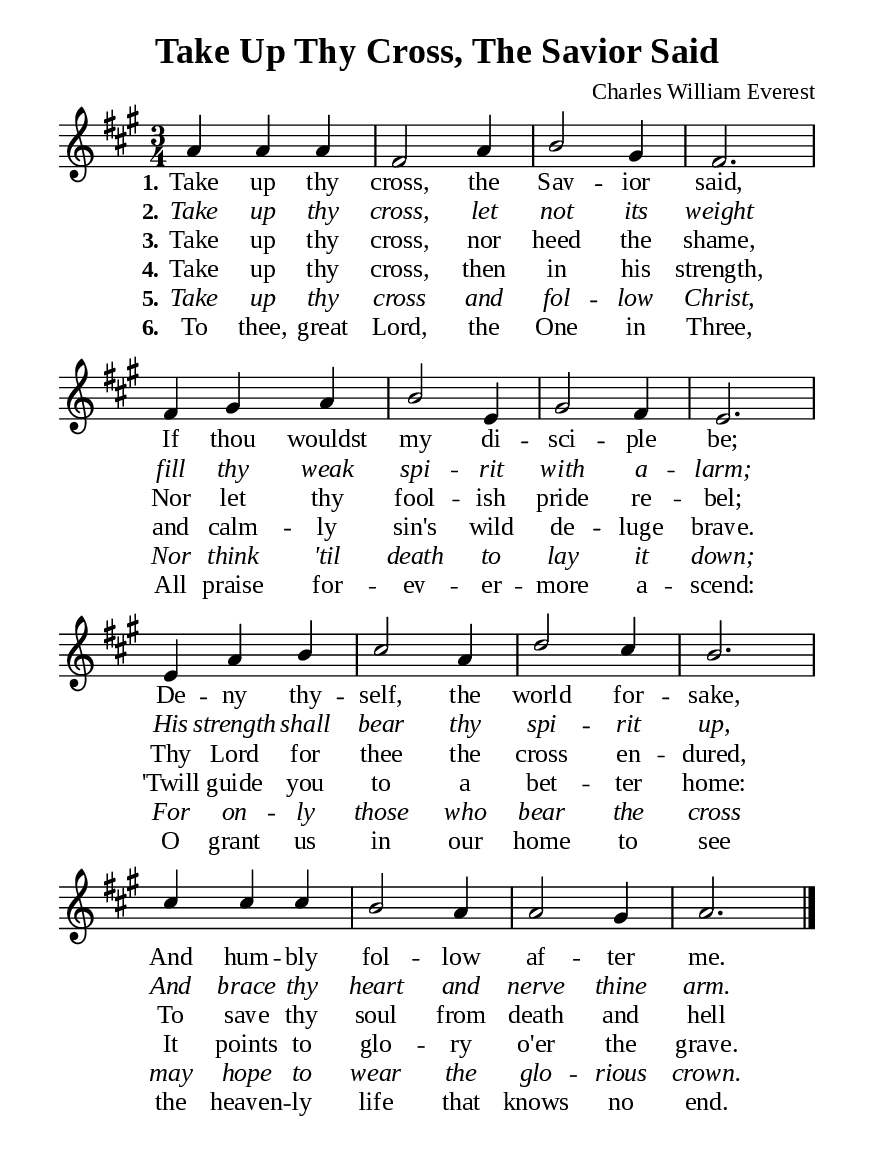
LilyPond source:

\version "2.18.2"

\header {
  title = "Take Up Thy Cross, The Savior Said"
  composer = "Charles William Everest"
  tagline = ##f
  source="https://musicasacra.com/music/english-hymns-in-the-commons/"
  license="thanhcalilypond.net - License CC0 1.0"
}

global= {
  \key a \major
  \time 3/4
  \override Score.BarNumber.break-visibility = ##(#f #f #f)
  \override Lyrics.LyricSpace.minimum-distance = #3.0
}

\paper {
  #(set-paper-size "a5")
  top-margin = 10\mm
  bottom-margin = 5\mm
  left-margin = 10\mm
  right-margin = 10\mm
  indent = #0
  #(define fonts
	 (make-pango-font-tree "Liberation Serif"
	 		       "Liberation Serif"
			       "Liberation Serif"
			       (/ 20 20)))
  system-system-spacing = #'((basic-distance . 2) (padding . 2))
}

printItalic = \with {
  \override LyricText.font-shape = #'italic
}

% Verse music
musicVerseSoprano = \relative c'' {
  a4 a a |
  fis2 a4 |
  b2 gis4 |
  fis2. |
  fis4 gis a |
  b2 e,4 |
  gis2 fis4 |
  e2. |
  e4 a b |
  cis2 a4 |
  d2 cis4 |
  b2. |
  cis4 cis cis |
  b2 a4 |
  a2 gis4 |
  a2. \bar "|."
}

% Verse lyrics
verseOne = \lyricmode {
  \set stanza = #"1."
  Take up thy cross, the Sav -- ior said,
  If thou wouldst my di -- sci -- ple be;
  De -- ny thy -- self, the world for -- sake,
  And hum -- bly fol -- low af -- ter me.
}

verseTwo = \lyricmode {
  \set stanza = #"2."
  Take up thy cross, let not its weight
  fill thy weak spi -- rit with a -- larm;
  His strength shall bear thy spi -- rit up,
  And brace thy heart and nerve thine arm.
}

verseThree = \lyricmode {
  \set stanza = #"3."
  Take up thy cross, nor heed the shame,
  Nor let thy fool -- ish pride re -- bel;
  Thy Lord for thee the cross en -- dured,
  To save thy soul from death and hell
}

verseFour = \lyricmode {
  \set stanza = #"4."
  Take up thy cross, then in his strength,
  and calm -- ly sin's wild de -- luge brave.
  'Twill guide you to a bet -- ter home:
  It points to glo -- ry o'er the grave.
}

verseFive = \lyricmode {
  \set stanza = #"5."
  Take up thy cross and fol -- low Christ,
  Nor think 'til death to lay it down;
  For on -- ly those who bear the cross
  may hope to wear the glo -- rious crown.
}

verseSix = \lyricmode {
  \set stanza = #"6."
  To thee, great Lord, the One in Three,
  All praise for -- ev -- er -- more a -- scend:
  O grant us in our home
  to see the heaven -- ly life that knows no end.
}

% Layout
\score {
    \new ChoirStaff <<
      \new Staff <<
        \clef "treble"
        \new Voice = "sopranos" { \global \stemUp \slurUp \musicVerseSoprano }
      >>
      \new Lyrics \lyricsto sopranos \verseOne
      \new Lyrics \printItalic \lyricsto sopranos \verseTwo
      \new Lyrics \lyricsto sopranos \verseThree
      \new Lyrics \lyricsto sopranos \verseFour
      \new Lyrics \printItalic \lyricsto sopranos \verseFive
      \new Lyrics \lyricsto sopranos \verseSix
    >>
}
